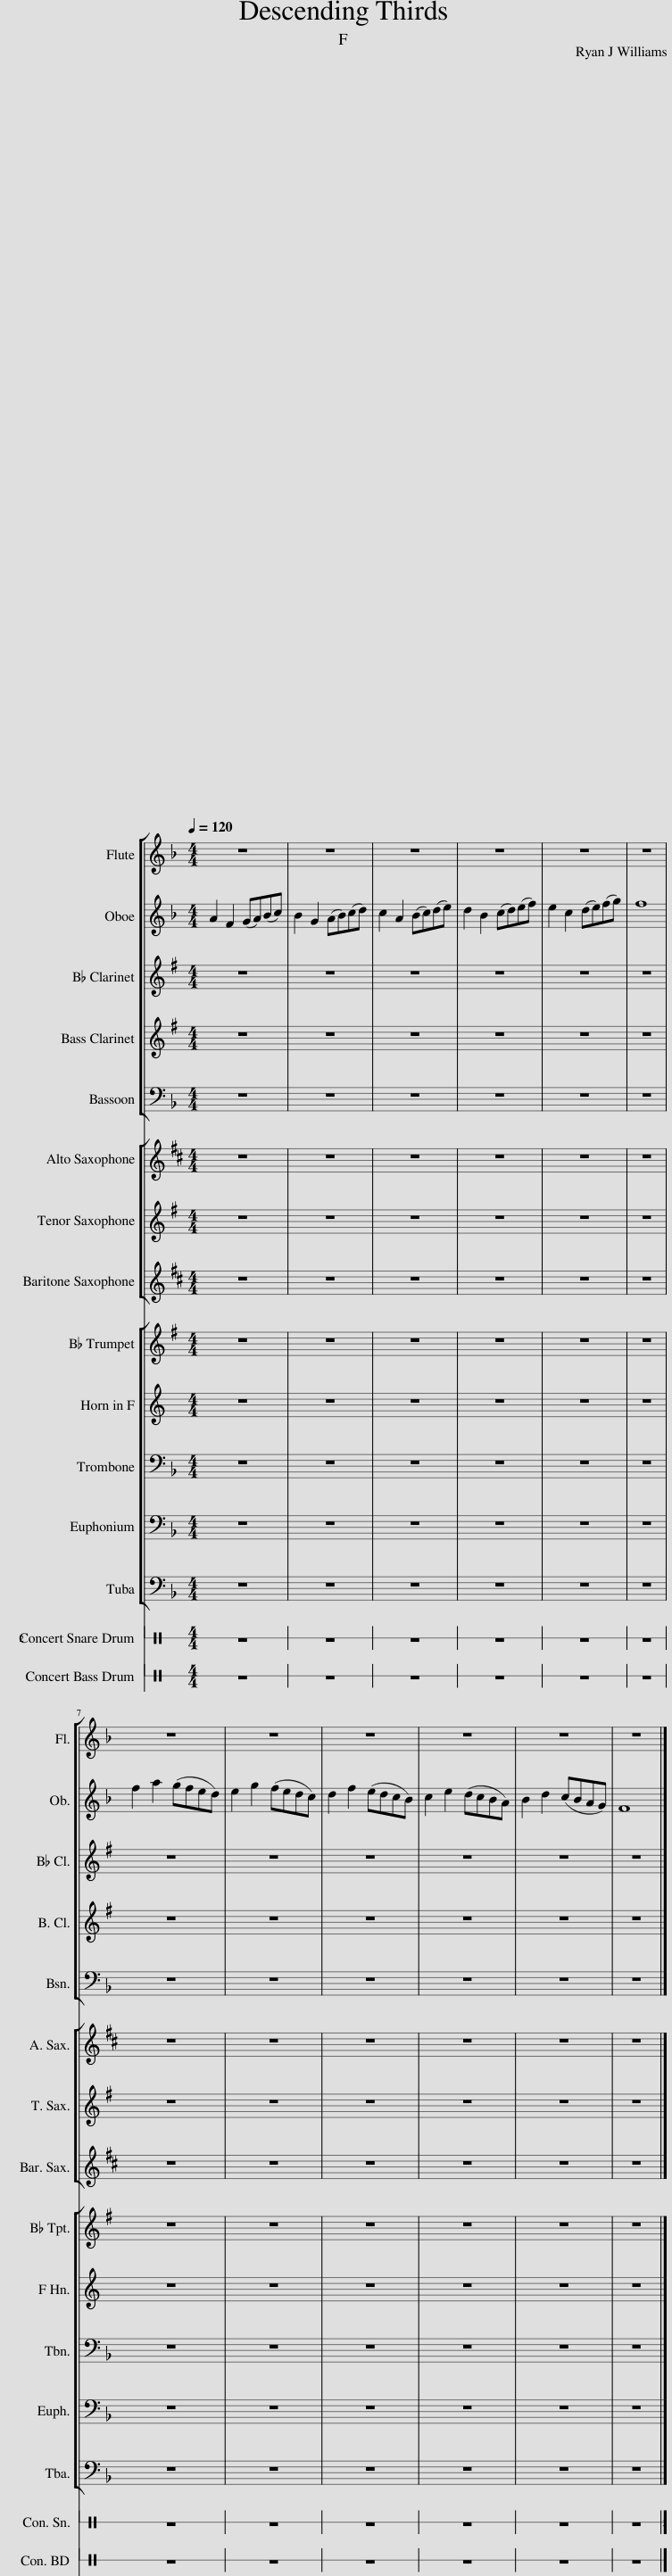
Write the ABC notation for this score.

X:1
%%score [ 1 ] [ ] [ ]
L:1/8
Q:1/4=120
M:4/4
I:linebreak $
K:F
V:1 treble
V:1
 A2 F2 (GA)(Bc) | B2 G2 (AB)(cd) | c2 A2 (Bc)(de) | d2 B2 (cd)(ef) | e2 c2 (de)(fg) | %5
 f8 |$ f2 a2 (gfed) | e2 g2 (fedc) | d2 f2 (edcB) | c2 e2 (dcBA) | %10
 B2 d2 (cBAG) | F8 |] %12
